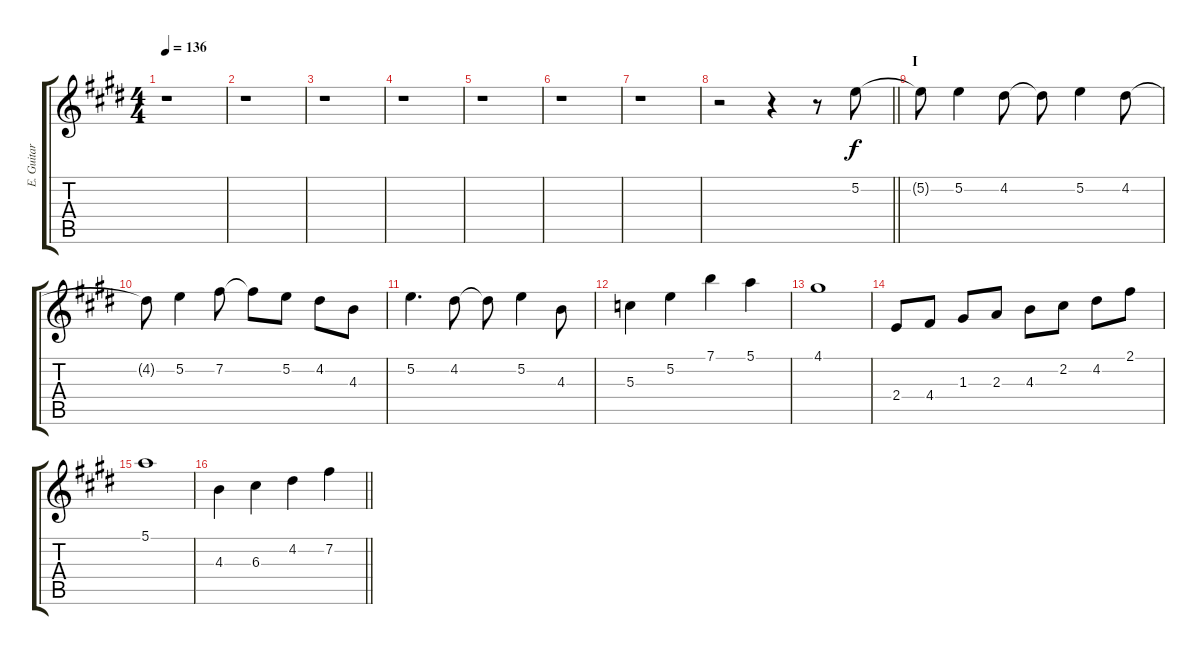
\track ("E. Guitar II" "E. Guitar ") {instrument overdrivenguitar}
\staff {score tabs}
\tuning (E4 B3 G3 D3 A2 E2) {hide}
\ts (4 4)
\tempo 136
\clef g2
\ks e
r.1{dy f} |
r.1 |
r.1 |
r.1 |
r.1 |
r.1 |
r.1 |
\barLineRight lightlight
r.2 r.4 r.8 5.2.8 |
\section ("" "I")
5.2{t}.8 5.2.4 4.2.8 4.2{t}.8 5.2.4 4.2.8 |
4.2{t}.8 5.2.4 7.2.8 7.2{t}.8 5.2.8 4.2.8 4.3.8 |
5.2.4{d} 4.2.8 4.2{t}.8 5.2.4 4.3.8 |
5.3.4 5.2.4 7.1.4 5.1.4 |
4.1.1 |
2.4.8 4.4.8 1.3.8 2.3.8 4.3.8 2.2.8 4.2.8 2.1.8 |
5.1.1 |
\barLineRight lightlight
4.3.4 6.3.4 4.2.4 7.2.4
